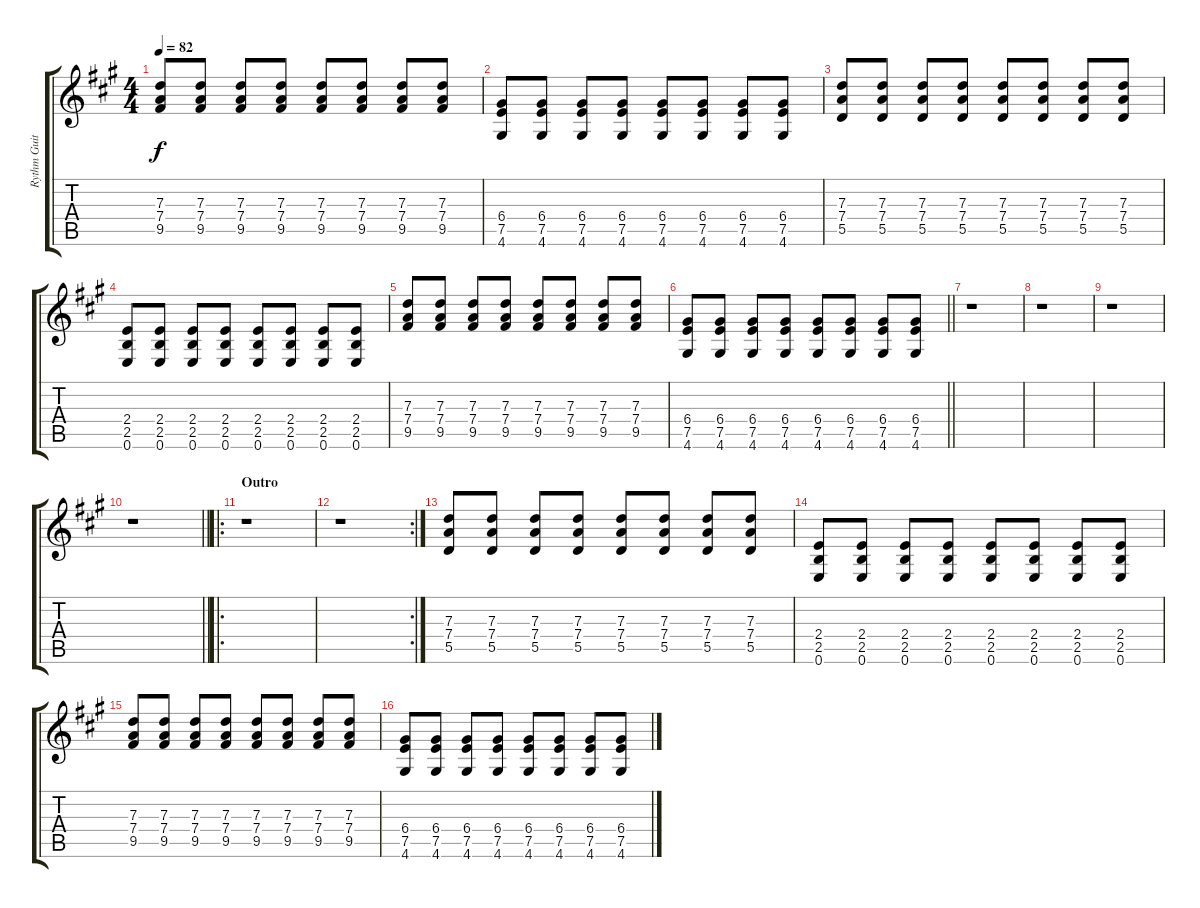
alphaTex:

\track ("Rythm Guitar" "Rythm Guit") {instrument distortionguitar}
\staff {score tabs}
\tuning (E4 B3 G3 D3 A2 E2) {hide}
\ts (4 4)
\tempo 82
\clef g2
\ks a
(7.3 7.4 9.5).8{dy f} (7.3 7.4 9.5).8 (7.3 7.4 9.5).8 (7.3 7.4 9.5).8 (7.3 7.4 9.5).8 (7.3 7.4 9.5).8 (7.3 7.4 9.5).8 (7.3 7.4 9.5).8 |
(6.4 7.5 4.6).8 (6.4 7.5 4.6).8 (6.4 7.5 4.6).8 (6.4 7.5 4.6).8 (6.4 7.5 4.6).8 (6.4 7.5 4.6).8 (6.4 7.5 4.6).8 (6.4 7.5 4.6).8 |
(7.3 7.4 5.5).8 (7.3 7.4 5.5).8 (7.3 7.4 5.5).8 (7.3 7.4 5.5).8 (7.3 7.4 5.5).8 (7.3 7.4 5.5).8 (7.3 7.4 5.5).8 (7.3 7.4 5.5).8 |
(2.4 2.5 0.6).8 (2.4 2.5 0.6).8 (2.4 2.5 0.6).8 (2.4 2.5 0.6).8 (2.4 2.5 0.6).8 (2.4 2.5 0.6).8 (2.4 2.5 0.6).8 (2.4 2.5 0.6).8 |
(7.3 7.4 9.5).8 (7.3 7.4 9.5).8 (7.3 7.4 9.5).8 (7.3 7.4 9.5).8 (7.3 7.4 9.5).8 (7.3 7.4 9.5).8 (7.3 7.4 9.5).8 (7.3 7.4 9.5).8 |
\barLineRight lightlight
(6.4 7.5 4.6).8 (6.4 7.5 4.6).8 (6.4 7.5 4.6).8 (6.4 7.5 4.6).8 (6.4 7.5 4.6).8 (6.4 7.5 4.6).8 (6.4 7.5 4.6).8 (6.4 7.5 4.6).8 |
r.1 |
r.1 |
r.1 |
\barLineRight lightlight
r.1 |
\ro
\section ("" "Outro")
r.1 |
\rc 2
r.1 |
(7.3 7.4 5.5).8 (7.3 7.4 5.5).8 (7.3 7.4 5.5).8 (7.3 7.4 5.5).8 (7.3 7.4 5.5).8 (7.3 7.4 5.5).8 (7.3 7.4 5.5).8 (7.3 7.4 5.5).8 |
(2.4 2.5 0.6).8 (2.4 2.5 0.6).8 (2.4 2.5 0.6).8 (2.4 2.5 0.6).8 (2.4 2.5 0.6).8 (2.4 2.5 0.6).8 (2.4 2.5 0.6).8 (2.4 2.5 0.6).8 |
(7.3 7.4 9.5).8 (7.3 7.4 9.5).8 (7.3 7.4 9.5).8 (7.3 7.4 9.5).8 (7.3 7.4 9.5).8 (7.3 7.4 9.5).8 (7.3 7.4 9.5).8 (7.3 7.4 9.5).8 |
(6.4 7.5 4.6).8 (6.4 7.5 4.6).8 (6.4 7.5 4.6).8 (6.4 7.5 4.6).8 (6.4 7.5 4.6).8 (6.4 7.5 4.6).8 (6.4 7.5 4.6).8 (6.4 7.5 4.6).8
